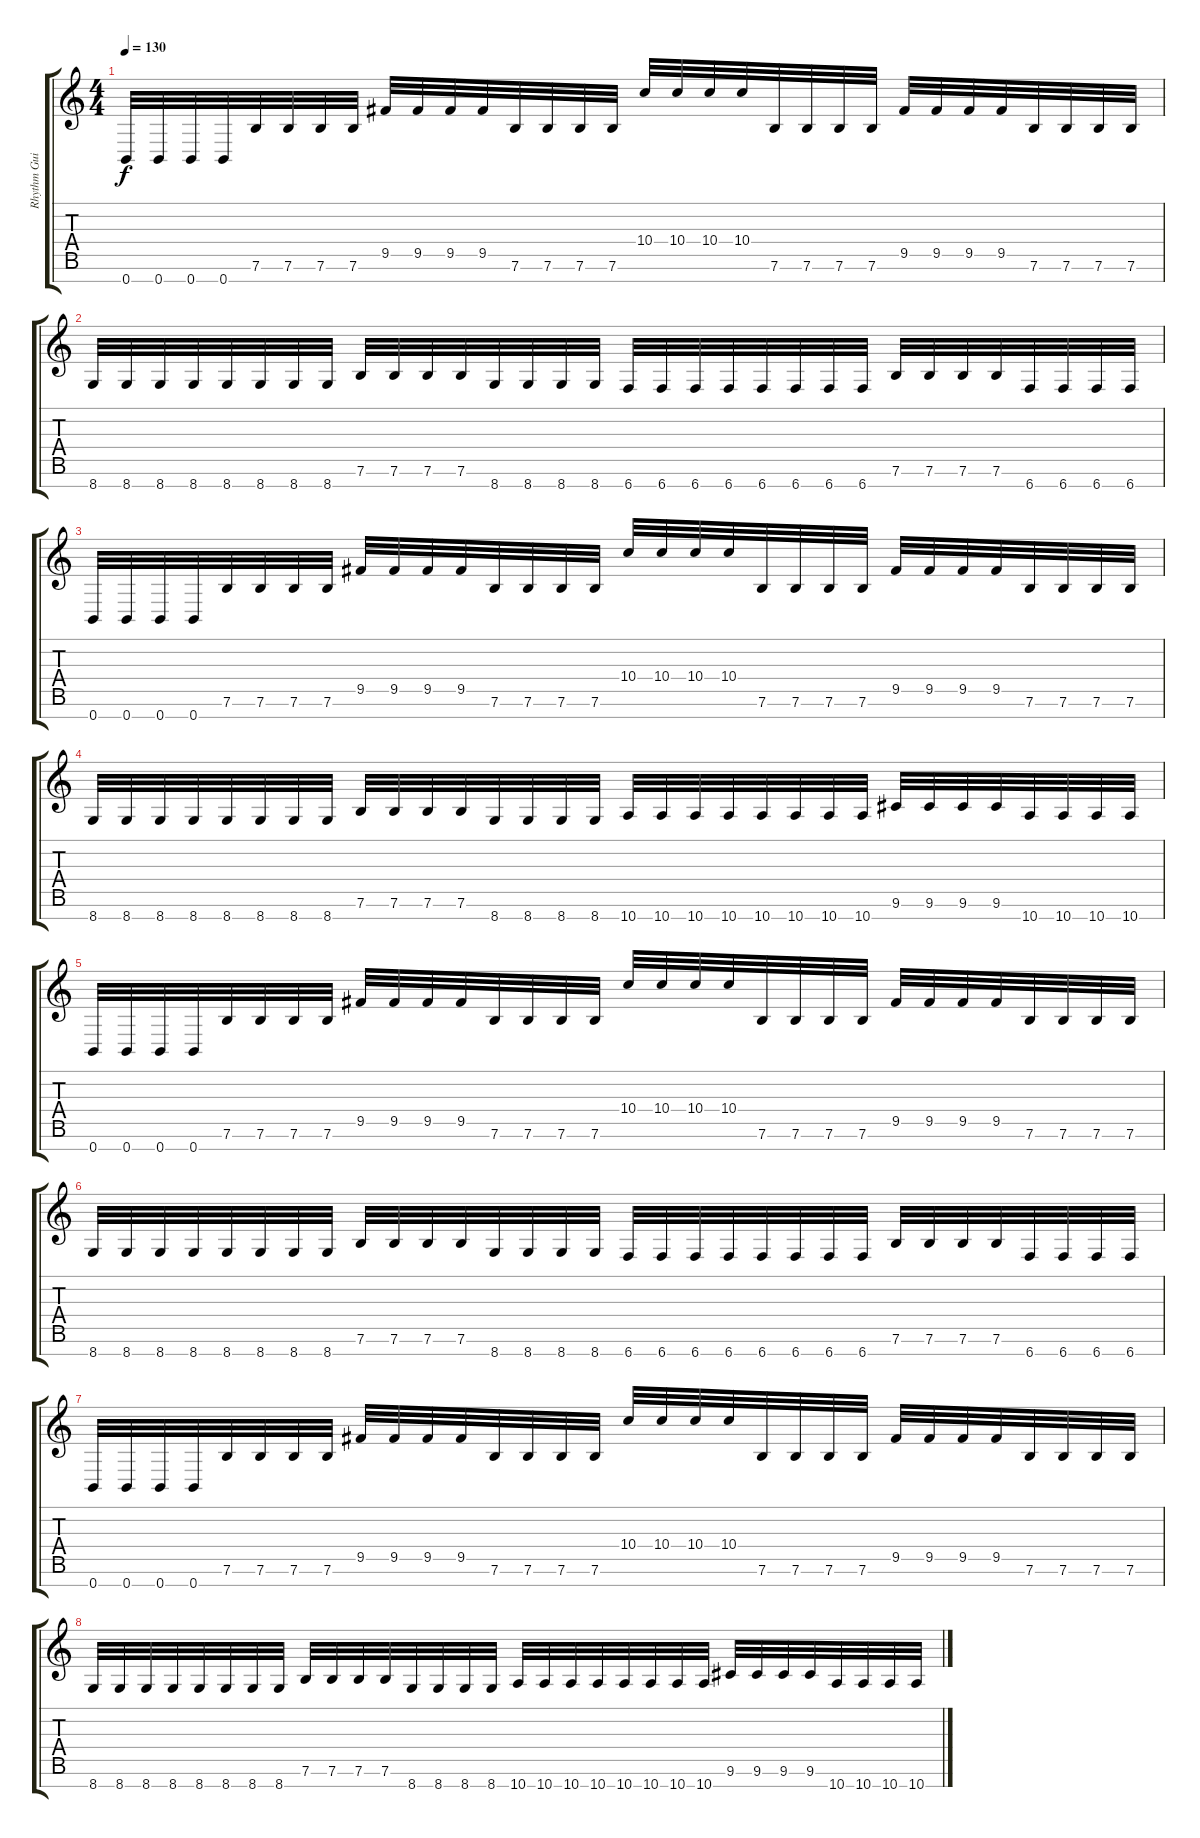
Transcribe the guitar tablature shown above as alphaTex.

\track ("Rhythm Guitar R" "Rhythm Gui") {instrument distortionguitar}
\staff {score tabs}
\tuning (E4 B3 G3 D3 A2 E2 B1) {hide}
\ts (4 4)
\tempo 130
\clef g2
\ks c
0.7.32{dy f} 0.7.32 0.7.32 0.7.32 7.6.32 7.6.32 7.6.32 7.6.32 9.5.32 9.5.32 9.5.32 9.5.32 7.6.32 7.6.32 7.6.32 7.6.32 10.4.32 10.4.32 10.4.32 10.4.32 7.6.32 7.6.32 7.6.32 7.6.32 9.5.32 9.5.32 9.5.32 9.5.32 7.6.32 7.6.32 7.6.32 7.6.32 |
8.7.32 8.7.32 8.7.32 8.7.32 8.7.32 8.7.32 8.7.32 8.7.32 7.6.32 7.6.32 7.6.32 7.6.32 8.7.32 8.7.32 8.7.32 8.7.32 6.7.32 6.7.32 6.7.32 6.7.32 6.7.32 6.7.32 6.7.32 6.7.32 7.6.32 7.6.32 7.6.32 7.6.32 6.7.32 6.7.32 6.7.32 6.7.32 |
0.7.32 0.7.32 0.7.32 0.7.32 7.6.32 7.6.32 7.6.32 7.6.32 9.5.32 9.5.32 9.5.32 9.5.32 7.6.32 7.6.32 7.6.32 7.6.32 10.4.32 10.4.32 10.4.32 10.4.32 7.6.32 7.6.32 7.6.32 7.6.32 9.5.32 9.5.32 9.5.32 9.5.32 7.6.32 7.6.32 7.6.32 7.6.32 |
8.7.32 8.7.32 8.7.32 8.7.32 8.7.32 8.7.32 8.7.32 8.7.32 7.6.32 7.6.32 7.6.32 7.6.32 8.7.32 8.7.32 8.7.32 8.7.32 10.7.32 10.7.32 10.7.32 10.7.32 10.7.32 10.7.32 10.7.32 10.7.32 9.6.32 9.6.32 9.6.32 9.6.32 10.7.32 10.7.32 10.7.32 10.7.32 |
0.7.32 0.7.32 0.7.32 0.7.32 7.6.32 7.6.32 7.6.32 7.6.32 9.5.32 9.5.32 9.5.32 9.5.32 7.6.32 7.6.32 7.6.32 7.6.32 10.4.32 10.4.32 10.4.32 10.4.32 7.6.32 7.6.32 7.6.32 7.6.32 9.5.32 9.5.32 9.5.32 9.5.32 7.6.32 7.6.32 7.6.32 7.6.32 |
8.7.32 8.7.32 8.7.32 8.7.32 8.7.32 8.7.32 8.7.32 8.7.32 7.6.32 7.6.32 7.6.32 7.6.32 8.7.32 8.7.32 8.7.32 8.7.32 6.7.32 6.7.32 6.7.32 6.7.32 6.7.32 6.7.32 6.7.32 6.7.32 7.6.32 7.6.32 7.6.32 7.6.32 6.7.32 6.7.32 6.7.32 6.7.32 |
0.7.32 0.7.32 0.7.32 0.7.32 7.6.32 7.6.32 7.6.32 7.6.32 9.5.32 9.5.32 9.5.32 9.5.32 7.6.32 7.6.32 7.6.32 7.6.32 10.4.32 10.4.32 10.4.32 10.4.32 7.6.32 7.6.32 7.6.32 7.6.32 9.5.32 9.5.32 9.5.32 9.5.32 7.6.32 7.6.32 7.6.32 7.6.32 |
8.7.32 8.7.32 8.7.32 8.7.32 8.7.32 8.7.32 8.7.32 8.7.32 7.6.32 7.6.32 7.6.32 7.6.32 8.7.32 8.7.32 8.7.32 8.7.32 10.7.32 10.7.32 10.7.32 10.7.32 10.7.32 10.7.32 10.7.32 10.7.32 9.6.32 9.6.32 9.6.32 9.6.32 10.7.32 10.7.32 10.7.32 10.7.32
